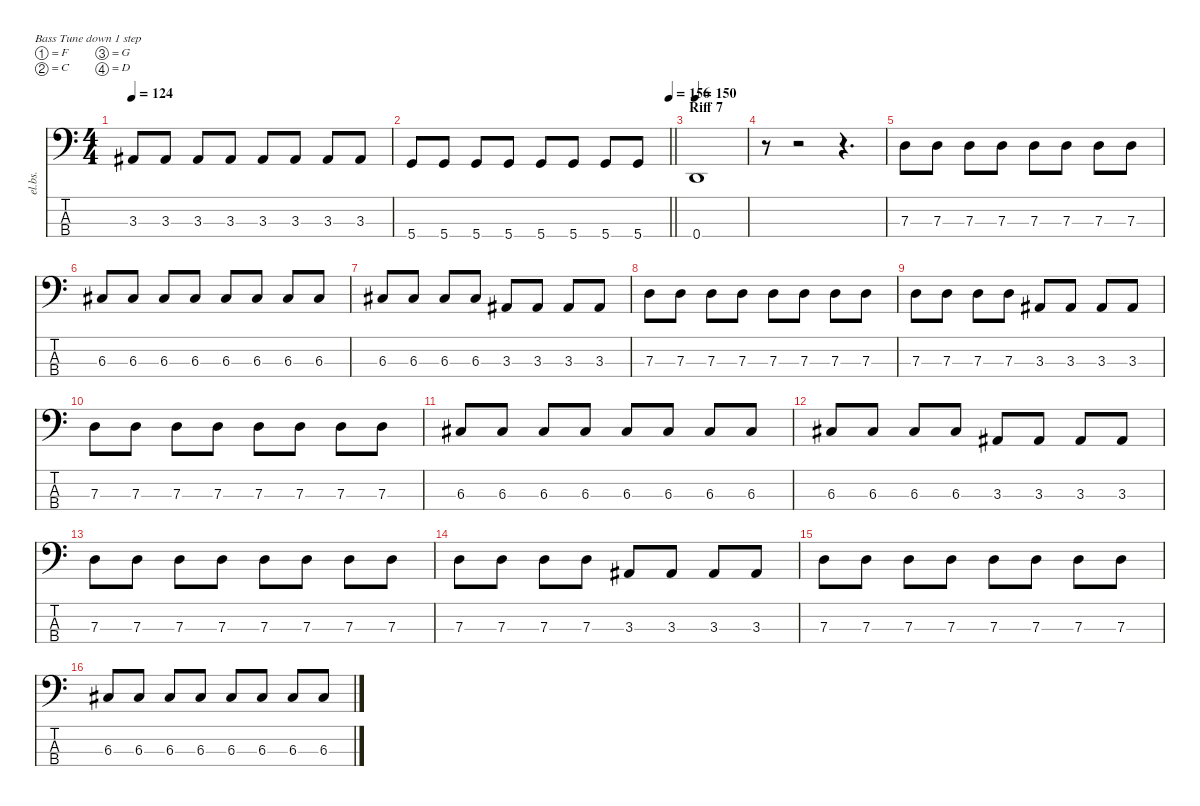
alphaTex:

\defaultSystemsLayout 4
\hideDynamics
\bracketExtendMode nobrackets
\otherSystemsTrackNameOrientation horizontal
\track ("Bass" "el.bs.") {instrument electricbassfinger}
\staff {score tabs}
\tuning (F2 C2 G1 D1)
\ts (4 4)
\tempo 124
\clef f4
\ks c
3.3{acc #}.8{dy f} 3.3{acc #}.8 3.3{acc #}.8 3.3{acc #}.8 3.3{acc #}.8 3.3{acc #}.8 3.3{acc #}.8 3.3{acc #}.8 |
\tempo (156 1)
\barLineRight lightlight
5.4.8 5.4.8 5.4.8 5.4.8 5.4.8 5.4.8 5.4.8 5.4.8 |
\section ("" "Riff 7")
\tempo 150
0.4.1 |
r.8 r.2 r.4{d} |
7.3.8 7.3.8 7.3.8 7.3.8 7.3.8 7.3.8 7.3.8 7.3.8 |
6.3{acc #}.8 6.3{acc #}.8 6.3{acc #}.8 6.3{acc #}.8 6.3{acc #}.8 6.3{acc #}.8 6.3{acc #}.8 6.3{acc #}.8 |
6.3{acc #}.8 6.3{acc #}.8 6.3{acc #}.8 6.3{acc #}.8 3.3{acc #}.8 3.3{acc #}.8 3.3{acc #}.8 3.3{acc #}.8 |
7.3.8 7.3.8 7.3.8 7.3.8 7.3.8 7.3.8 7.3.8 7.3.8 |
7.3.8 7.3.8 7.3.8 7.3.8 3.3{acc #}.8 3.3{acc #}.8 3.3{acc #}.8 3.3{acc #}.8 |
7.3.8 7.3.8 7.3.8 7.3.8 7.3.8 7.3.8 7.3.8 7.3.8 |
6.3{acc #}.8 6.3{acc #}.8 6.3{acc #}.8 6.3{acc #}.8 6.3{acc #}.8 6.3{acc #}.8 6.3{acc #}.8 6.3{acc #}.8 |
6.3{acc #}.8 6.3{acc #}.8 6.3{acc #}.8 6.3{acc #}.8 3.3{acc #}.8 3.3{acc #}.8 3.3{acc #}.8 3.3{acc #}.8 |
7.3.8 7.3.8 7.3.8 7.3.8 7.3.8 7.3.8 7.3.8 7.3.8 |
7.3.8 7.3.8 7.3.8 7.3.8 3.3{acc #}.8 3.3{acc #}.8 3.3{acc #}.8 3.3{acc #}.8 |
7.3.8 7.3.8 7.3.8 7.3.8 7.3.8 7.3.8 7.3.8 7.3.8 |
6.3{acc #}.8 6.3{acc #}.8 6.3{acc #}.8 6.3{acc #}.8 6.3{acc #}.8 6.3{acc #}.8 6.3{acc #}.8 6.3{acc #}.8
